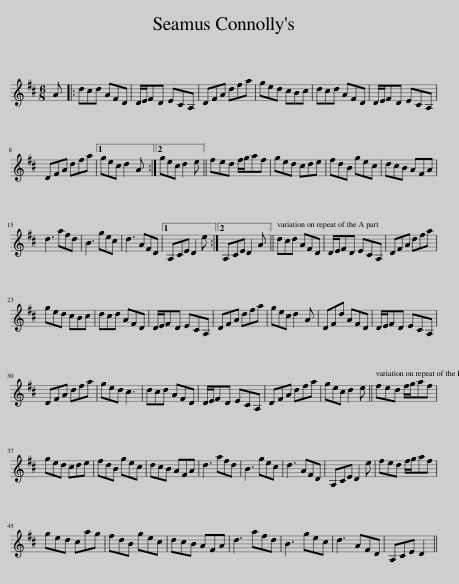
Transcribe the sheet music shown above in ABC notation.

X:1
L:1/8
M:6/8
I:linebreak $
K:D
V:1 treble
V:1
 A |: dcd AFD | D/E/FD ECA, | DFA dfa | ged cBc | %5
 dcd AFD | D/E/FD ECA, |$ DFA dfa |1 gec d2 A :|2 gec d2 e || %10
 fed f/g/af | ged cde | fdB gec | dcB AFA |$ d3 afd | %15
 B3 gec | d3 AFD |1 A,CE D2 e :|2 A,CE D2 A || dcd AFD | %20
 D/E/FD ECA, | DFA dfa |$ ged cBc | dcd AFD | D/E/FD ECA, | %25
 DFA dfa | gec d2 A | DFd AFD | D/E/FD ECA, |$ DFA dfa | %30
 ged c3 | dcd AFD | D/E/FD ECA, | DFA dfa | gec d2 e || %35
 fed f/g/af |$ ged cde | fdB gec | dcB AFA | d3 afd | %40
 B3 gec | d3 AFD | A,CE D2 e | fed f/g/af |$ ged cag | %45
 fdB gec | dcB AFA | d3 afd | B3 gec | d3 AFD | %50
 A,CE D2 || %51
